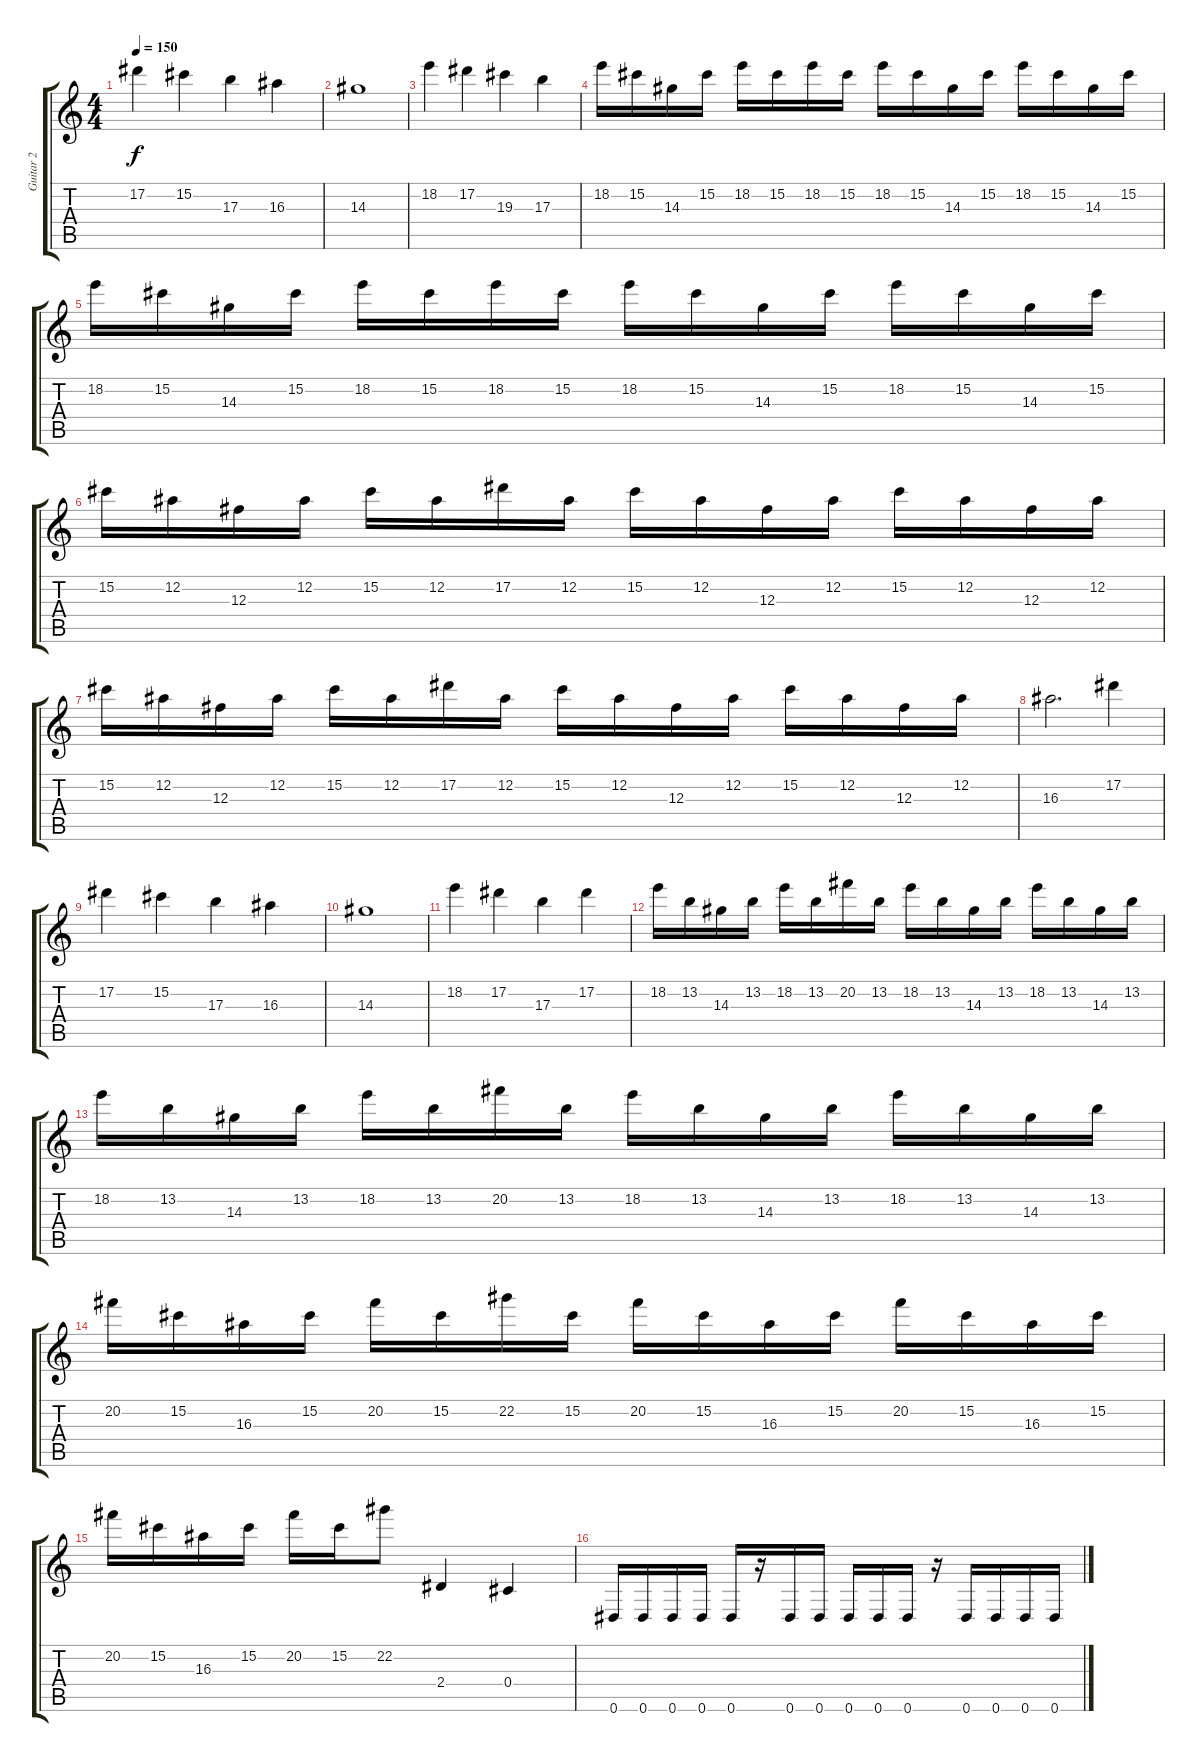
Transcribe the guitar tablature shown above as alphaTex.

\track ("Guitar 2" "Guitar 2") {instrument distortionguitar}
\staff {score tabs}
\tuning (Eb4 Bb3 Gb3 Db3 Ab2 Eb2) {hide}
\ts (4 4)
\tempo 150
\clef g2
\ks c
17.2.4{dy f} 15.2.4 17.3.4 16.3.4 |
14.3.1 |
18.2.4 17.2.4 19.3.4 17.3.4 |
18.2.16 15.2.16 14.3.16 15.2.16 18.2.16 15.2.16 18.2.16 15.2.16 18.2.16 15.2.16 14.3.16 15.2.16 18.2.16 15.2.16 14.3.16 15.2.16 |
18.2.16 15.2.16 14.3.16 15.2.16 18.2.16 15.2.16 18.2.16 15.2.16 18.2.16 15.2.16 14.3.16 15.2.16 18.2.16 15.2.16 14.3.16 15.2.16 |
15.2.16 12.2.16 12.3.16 12.2.16 15.2.16 12.2.16 17.2.16 12.2.16 15.2.16 12.2.16 12.3.16 12.2.16 15.2.16 12.2.16 12.3.16 12.2.16 |
15.2.16 12.2.16 12.3.16 12.2.16 15.2.16 12.2.16 17.2.16 12.2.16 15.2.16 12.2.16 12.3.16 12.2.16 15.2.16 12.2.16 12.3.16 12.2.16 |
16.3.2{d} 17.2.4 |
17.2.4 15.2.4 17.3.4 16.3.4 |
14.3.1 |
18.2.4 17.2.4 17.3.4 17.2.4 |
18.2.16 13.2.16 14.3.16 13.2.16 18.2.16 13.2.16 20.2.16 13.2.16 18.2.16 13.2.16 14.3.16 13.2.16 18.2.16 13.2.16 14.3.16 13.2.16 |
18.2.16 13.2.16 14.3.16 13.2.16 18.2.16 13.2.16 20.2.16 13.2.16 18.2.16 13.2.16 14.3.16 13.2.16 18.2.16 13.2.16 14.3.16 13.2.16 |
20.2.16 15.2.16 16.3.16 15.2.16 20.2.16 15.2.16 22.2.16 15.2.16 20.2.16 15.2.16 16.3.16 15.2.16 20.2.16 15.2.16 16.3.16 15.2.16 |
20.2.16 15.2.16 16.3.16 15.2.16 20.2.16 15.2.16 22.2.8 2.4.4 0.4.4 |
0.6.16 0.6.16 0.6.16 0.6.16 0.6.16 r.16 0.6.16 0.6.16 0.6.16 0.6.16 0.6.16 r.16 0.6.16 0.6.16 0.6.16 0.6.16
